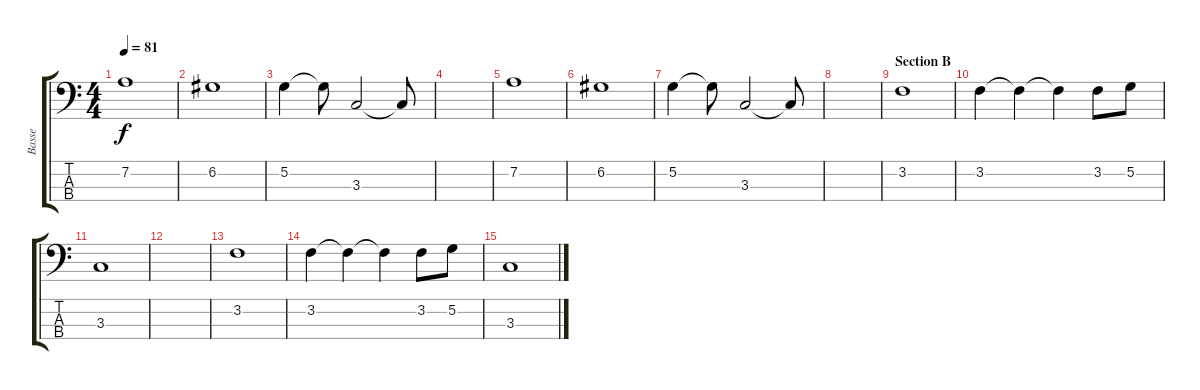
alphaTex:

\track ("Basse" "Basse") {instrument electricbasspick}
\staff {score tabs}
\tuning (G2 D2 A1 E1) {hide}
\ts (4 4)
\tempo 81
\clef f4
\ks c
7.2.1{dy f} |
6.2.1 |
5.2.4 5.2{t}.8 3.3.2 3.3{t}.8 |
|
7.2.1 |
6.2.1 |
5.2.4 5.2{t}.8 3.3.2 3.3{t}.8 |
|
\section ("" "Section B")
3.2.1 |
3.2.4 3.2{t}.4 3.2{t}.4 3.2.8 5.2.8 |
3.3.1 |
|
3.2.1 |
3.2.4 3.2{t}.4 3.2{t}.4 3.2.8 5.2.8 |
3.3.1
